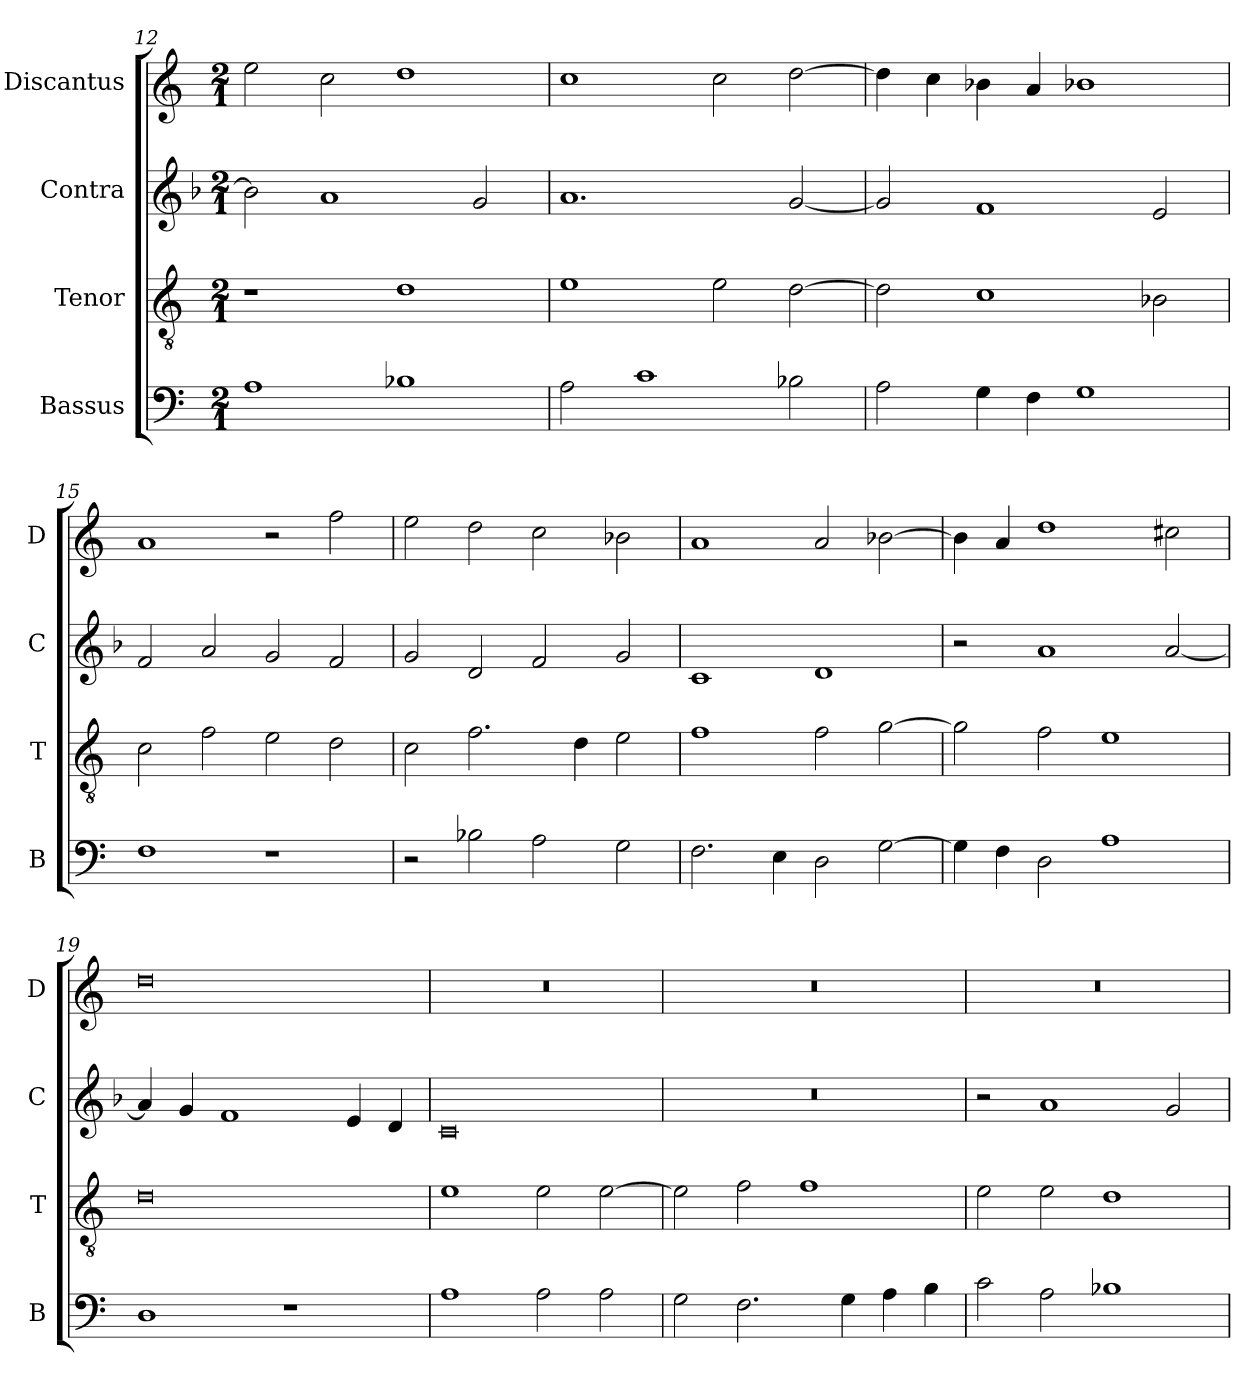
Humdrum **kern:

**kern	**kern	**kern	**kern
*part4	*part3	*part2	*part1
*staff4	*staff3	*staff2	*staff1
*I"Bassus	*I"Tenor	*I"Contra	*I"Discantus
*I'B	*I'T	*I'C	*I'D
*clefF4	*clefGv2	*clefG2	*clefG2
*k[]	*k[]	*k[b-]	*k[]
*M2/1	*M2/1	*M2/1	*M2/1
=12	=12	=12	=12
1A	1r	2b-\]	2ee\
.	.	1a	2cc\
1B-X	1d	.	1dd
.	.	2g/	.
=13	=13	=13	=13
2A\	1e	1.a	1cc
1c	.	.	.
.	2e\	.	2cc\
2B-X\	[2d\	[2g/	[2dd\
=14	=14	=14	=14
2A\	2d\]	2g/]	4dd\]
.	.	.	4cc\
4G\	1c	1f	4b-X\
4F\	.	.	4a/
1G	.	.	1b-X
.	2B-X\	2e/	.
=15	=15	=15	=15
1F	2c\	2f/	1a
.	2f\	2a/	.
1r	2e\	2g/	2r
.	2d\	2f/	2ff\
=16	=16	=16	=16
2r	2c\	2g/	2ee\
2B-X\	2.f\	2d/	2dd\
2A\	.	2f/	2cc\
.	4d\	.	.
2G\	2e\	2g/	2b-X\
=17	=17	=17	=17
2.F\	1f	1c	1a
4E\	.	.	.
2D\	2f\	1d	2a/
[2G\	[2g\	.	[2b-X\
=18	=18	=18	=18
4G\]	2g\]	2r	4b-\]
4F\	.	.	4a/
2D\	2f\	1a	1dd
1A	1e	.	.
.	.	[2a/	2cc#X\
=19	=19	=19	=19
1D	0d	4a/]	0dd
.	.	4g/	.
.	.	1f	.
1r	.	.	.
.	.	4e/	.
.	.	4d/	.
=20	=20	=20	=20
1A	1e	0c	0r
2A\	2e\	.	.
2A\	[2e\	.	.
=21	=21	=21	=21
2G\	2e\]	0r	0r
2.F\	2f\	.	.
.	1f	.	.
4G\	.	.	.
4A\	.	.	.
4B\	.	.	.
=22	=22	=22	=22
2c\	2e\	2r	0r
2A\	2e\	1a	.
1B-X	1d	.	.
.	.	2g/	.
=	=	=	=
*-	*-	*-	*-
